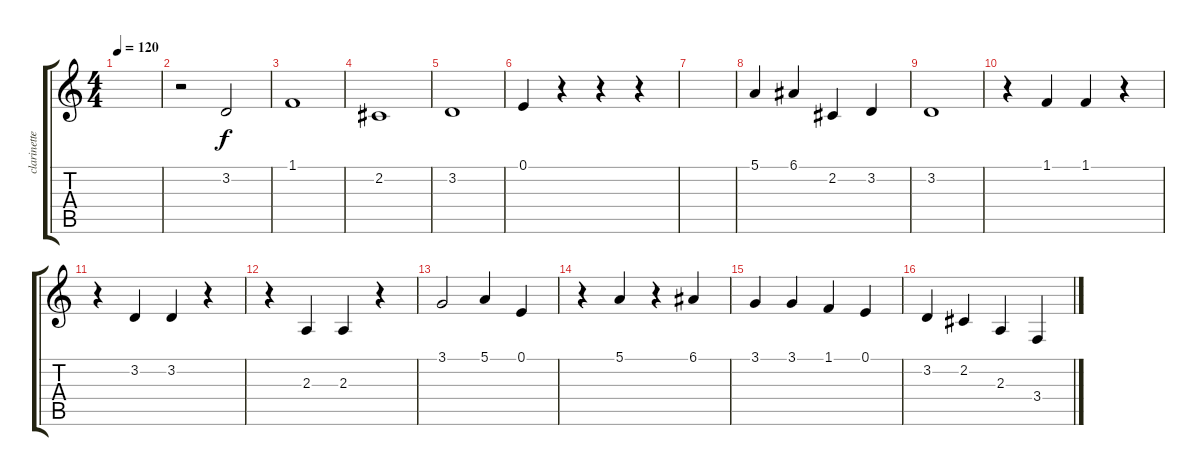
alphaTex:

\track ("clarinette" "clarinette") {instrument clarinet}
\staff {score tabs}
\tuning (E4 B3 G3 D3 A2 E2) {hide}
\ts (4 4)
\tempo 120
\clef g2
\ks c
|
r.2 3.2.2 |
1.1.1 |
2.2.1 |
3.2.1 |
0.1.4 r.4 r.4 r.4 |
|
5.1.4 6.1.4 2.2.4 3.2.4 |
3.2.1 |
r.4 1.1.4 1.1.4 r.4 |
r.4 3.2.4 3.2.4 r.4 |
r.4 2.3.4 2.3.4 r.4 |
3.1.2 5.1.4 0.1.4 |
r.4 5.1.4 r.4 6.1.4 |
3.1.4 3.1.4 1.1.4 0.1.4 |
3.2.4 2.2.4 2.3.4 3.4.4
